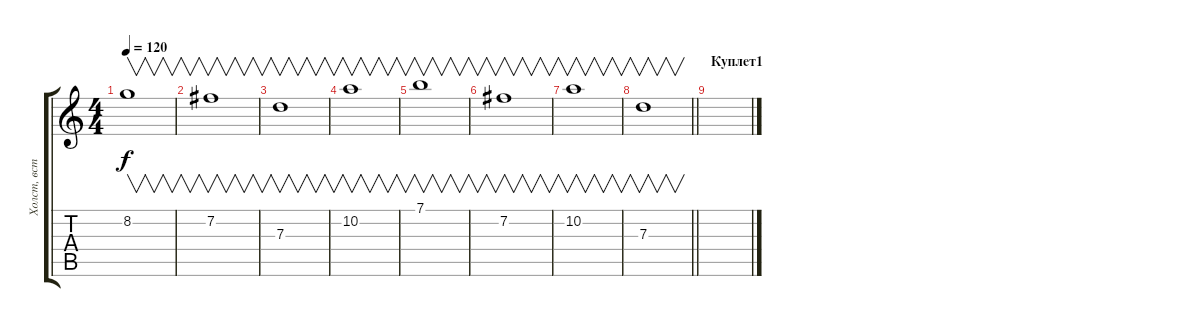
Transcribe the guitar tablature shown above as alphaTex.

\track ("Холст, вступление" "Холст, вст") {instrument distortionguitar}
\staff {score tabs}
\tuning (E4 B3 G3 D3 A2 E2) {hide}
\ts (4 4)
\tempo 120
\clef g2
\ks c
8.2.1{v dy f} |
7.2.1{v} |
7.3.1{v} |
10.2.1{v} |
7.1.1{v} |
7.2.1{v} |
10.2.1{v} |
\barLineRight lightlight
7.3.1{v} |
\section ("" "Куплет1")
